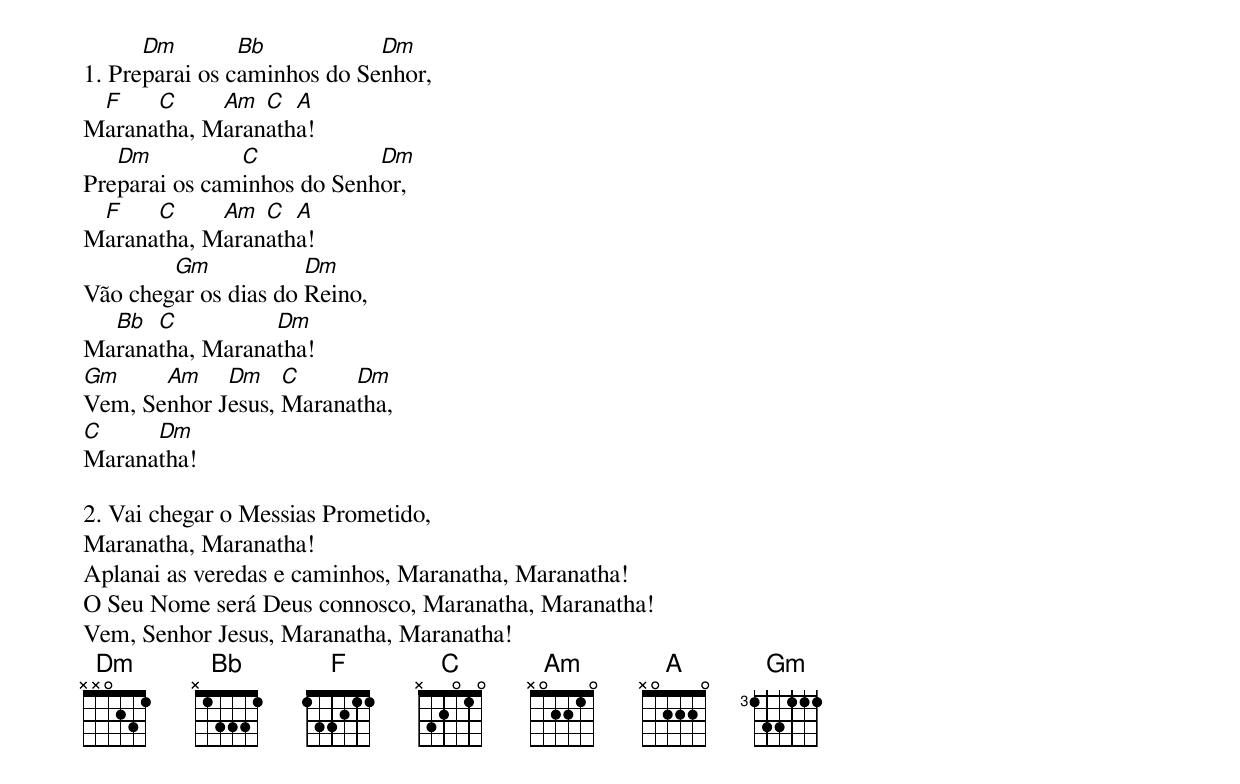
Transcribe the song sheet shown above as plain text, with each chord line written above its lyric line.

      Dm        Bb           Dm
1. Preparai os caminhos do Senhor,
 F    C     Am  C  A
Maranatha, Maranatha!
   Dm          C            Dm
Preparai os caminhos do Senhor,
 F    C     Am  C  A
Maranatha, Maranatha!
        Gm            Dm
Vão chegar os dias do Reino,
  Bb  C          Dm
Maranatha, Maranatha!
Gm     Am    Dm    C     Dm
Vem, Senhor Jesus, Maranatha,
C     Dm
Maranatha!

2. Vai chegar o Messias Prometido,
Maranatha, Maranatha!
Aplanai as veredas e caminhos, Maranatha, Maranatha!
O Seu Nome será Deus connosco, Maranatha, Maranatha!
Vem, Senhor Jesus, Maranatha, Maranatha!
